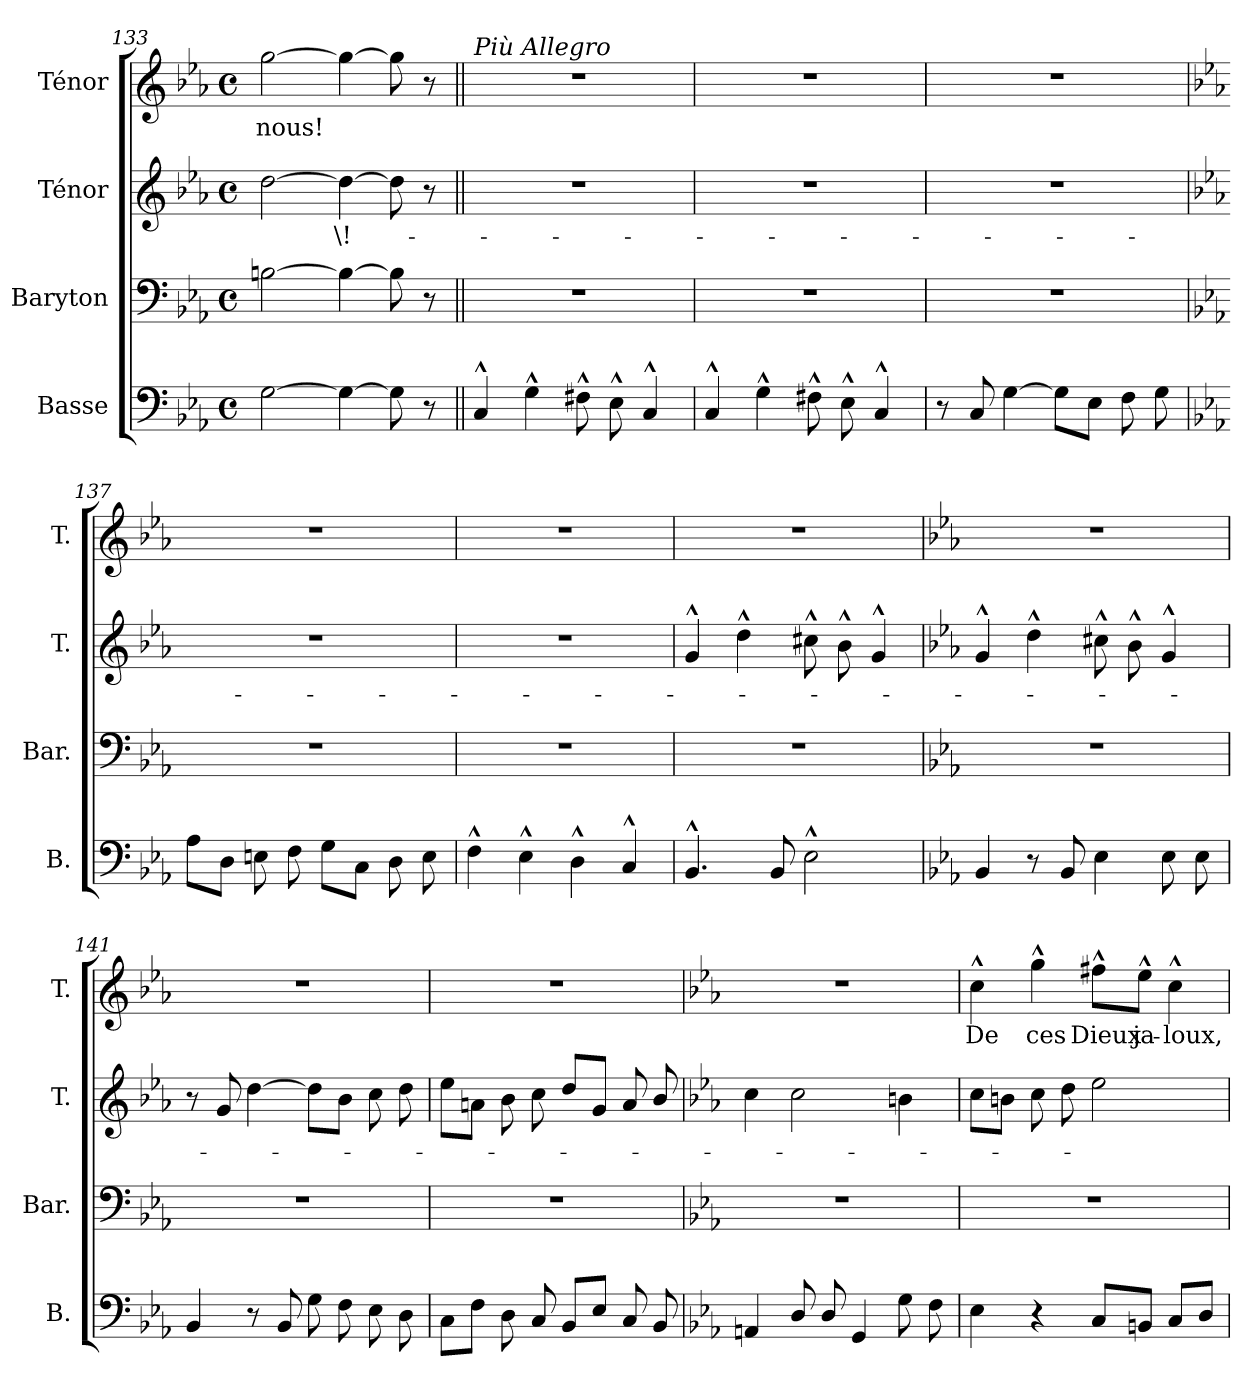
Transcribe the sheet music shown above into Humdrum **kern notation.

**kern	**kern	**kern	**text	**kern	**text
*part4	*part3	*part2	*part2	*part1	*part1
*staff4	*staff3	*staff2	*staff2	*staff1	*staff1
*I"Basse	*I"Baryton	*I"Ténor	*	*I"Ténor	*
*I'B.	*I'Bar.	*I'T.	*	*I'T.	*
*clefF4	*clefF4	*clefG2	*	*clefG2	*
*k[b-e-a-]	*k[b-e-a-]	*k[b-e-a-]	*	*k[b-e-a-]	*
*M4/4	*M4/4	*M4/4	*	*M4/4	*
*met(c)	*met(c)	*met(c)	*	*met(c)	*
=133	=133	=133	=133	=133	=133
!	!	!	!	!	!LO:LY:b
[2G\	[2Bn\	[2dd\	.	[2gg\	-nous!
!	!	!	!LO:LY:b	!	!
4G\_	4B\_	4dd\_	\!-	4gg\_	.
8G\]	8B\]	8dd\]	.	8gg\]	.
8r	8r	8r	.	8r	.
=134||	=134||	=134||	=134||	=134||	=134||
!	!	!	!	!LO:TX:a:i:t=Più Allegro	!
4C^^/	1r	1r	.	1r	.
4G^^\	.	.	.	.	.
8F#X^^\	.	.	.	.	.
8E-^^\	.	.	.	.	.
4C^^/	.	.	.	.	.
=135	=135	=135	=135	=135	=135
4C^^/	1r	1r	.	1r	.
4G^^\	.	.	.	.	.
8F#X^^\	.	.	.	.	.
8E-^^\	.	.	.	.	.
4C^^/	.	.	.	.	.
=136	=136	=136	=136	=136	=136
8r	1r	1r	.	1r	.
8C/	.	.	.	.	.
[4G\	.	.	.	.	.
8G\L]	.	.	.	.	.
8E-\J	.	.	.	.	.
8F\	.	.	.	.	.
8G\	.	.	.	.	.
=137	=137	=137	=137	=137	=137
*k[b-e-a-]	*k[b-e-a-]	*k[b-e-a-]	*	*k[b-e-a-]	*
8A-\L	1r	1r	.	1r	.
8D\J	.	.	.	.	.
8En\	.	.	.	.	.
8F\	.	.	.	.	.
8G\L	.	.	.	.	.
8C\J	.	.	.	.	.
8D\	.	.	.	.	.
8E\	.	.	.	.	.
=138	=138	=138	=138	=138	=138
4F^^\	1r	1r	.	1r	.
4E-^^\	.	.	.	.	.
4D^^\	.	.	.	.	.
4C^^/	.	.	.	.	.
=139	=139	=139	=139	=139	=139
4.BB-^^/	1r	4g^^/	.	1r	.
.	.	4dd^^\	.	.	.
8BB-/	.	.	.	.	.
2E-^^\	.	8cc#X^^\	.	.	.
.	.	8b-^^\	.	.	.
.	.	4g^^/	.	.	.
=140	=140	=140	=140	=140	=140
*k[b-e-a-]	*k[b-e-a-]	*k[b-e-a-]	*	*k[b-e-a-]	*
4BB-/	1r	4g^^/	.	1r	.
8r	.	4dd^^\	.	.	.
8BB-/	.	.	.	.	.
4E-\	.	8cc#X^^\	.	.	.
.	.	8b-^^\	.	.	.
8E-\	.	4g^^/	.	.	.
8E-\	.	.	.	.	.
=141	=141	=141	=141	=141	=141
4BB-/	1r	8r	.	1r	.
.	.	8g/	.	.	.
8r	.	[4dd\	.	.	.
8BB-/	.	.	.	.	.
8G\	.	8dd\L]	.	.	.
8F\	.	8b-\J	.	.	.
8E-\	.	8cc\	.	.	.
8D\	.	8dd\	.	.	.
=142	=142	=142	=142	=142	=142
8C\L	1r	8ee-\L	.	1r	.
8F\J	.	8an\J	.	.	.
8D\	.	8b-\	.	.	.
8C/	.	8cc\	.	.	.
8BB-/L	.	8dd/L	.	.	.
8E-/J	.	8g/J	.	.	.
8C/	.	8a/	.	.	.
8BB-/	.	8b-/	.	.	.
=143	=143	=143	=143	=143	=143
*	*	*k[b-e-a-]	*	*	*
4AAn/	1r	4cc\	.	1r	.
8D/	.	2cc\	.	.	.
8D/	.	.	.	.	.
4GG/	.	.	.	.	.
8G\	.	4bn\	.	.	.
8F\	.	.	.	.	.
=144	=144	=144	=144	=144	=144
!	!	!	!	!	!LO:LY:b
4E-\	1r	8cc\L	.	4cc^^\	De
.	.	8bn\J	.	.	.
!	!	!	!	!	!LO:LY:b
4r	.	8cc\	.	4gg^^\	ces
.	.	8dd\	.	.	.
!	!	!	!	!	!LO:LY:b
8C/L	.	2ee-\	.	8ff#X^^\L	Dieux
!	!	!	!	!	!LO:LY:b
8BBn/J	.	.	.	8ee-^^\J	ja-
!	!	!	!	!	!LO:LY:b
8C/L	.	.	.	4cc^^\	-loux,
8D/J	.	.	.	.	.
=	=	=	=	=	=
*-	*-	*-	*-	*-	*-
